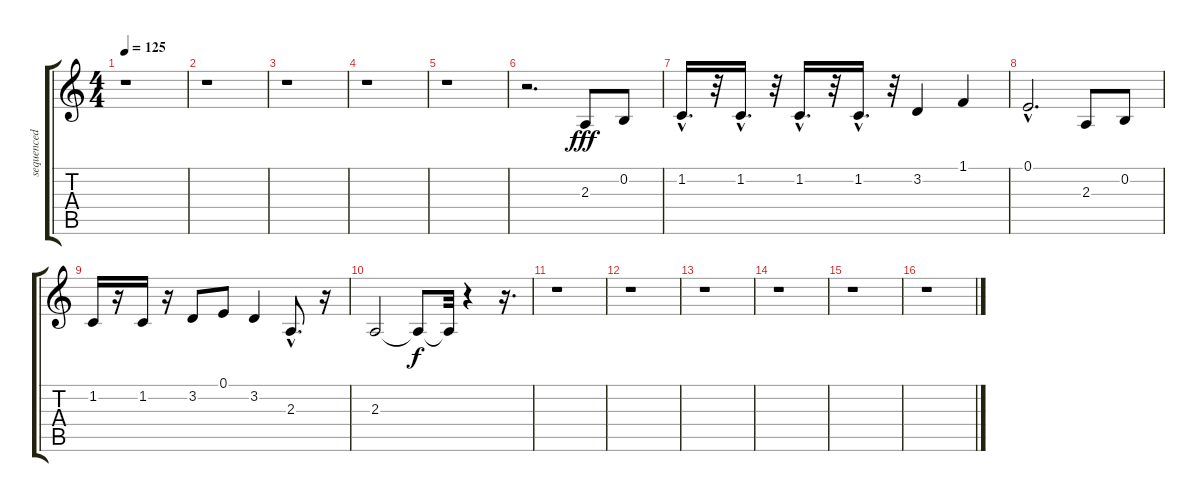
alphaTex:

\track ("sequenced  by" "sequenced ") {instrument choiraahs}
\staff {score tabs}
\tuning (E4 B3 G3 D3 A2 E2) {hide}
\ts (4 4)
\tempo 125
\clef g2
\ks c
r.1{dy fff instrument choiraahs} |
r.1 |
r.1 |
r.1 |
r.1 |
r.2{d} 2.3.8 0.2.8 |
1.2{hac}.16{d} r.32 1.2{hac}.16{d} r.32 1.2{hac}.16{d} r.32 1.2{hac}.16{d} r.32 3.2.4 1.1.4 |
0.1{hac}.2{d} 2.3.8 0.2.8 |
1.2.16 r.16 1.2.16 r.16 3.2.8 0.1.8 3.2.4 2.3{hac}.8{d} r.16 |
2.3.2 2.3{t}.8{dy f} 2.3{t}.32 r.4 r.16{d} |
r.1 |
r.1 |
r.1 |
r.1 |
r.1 |
r.1
